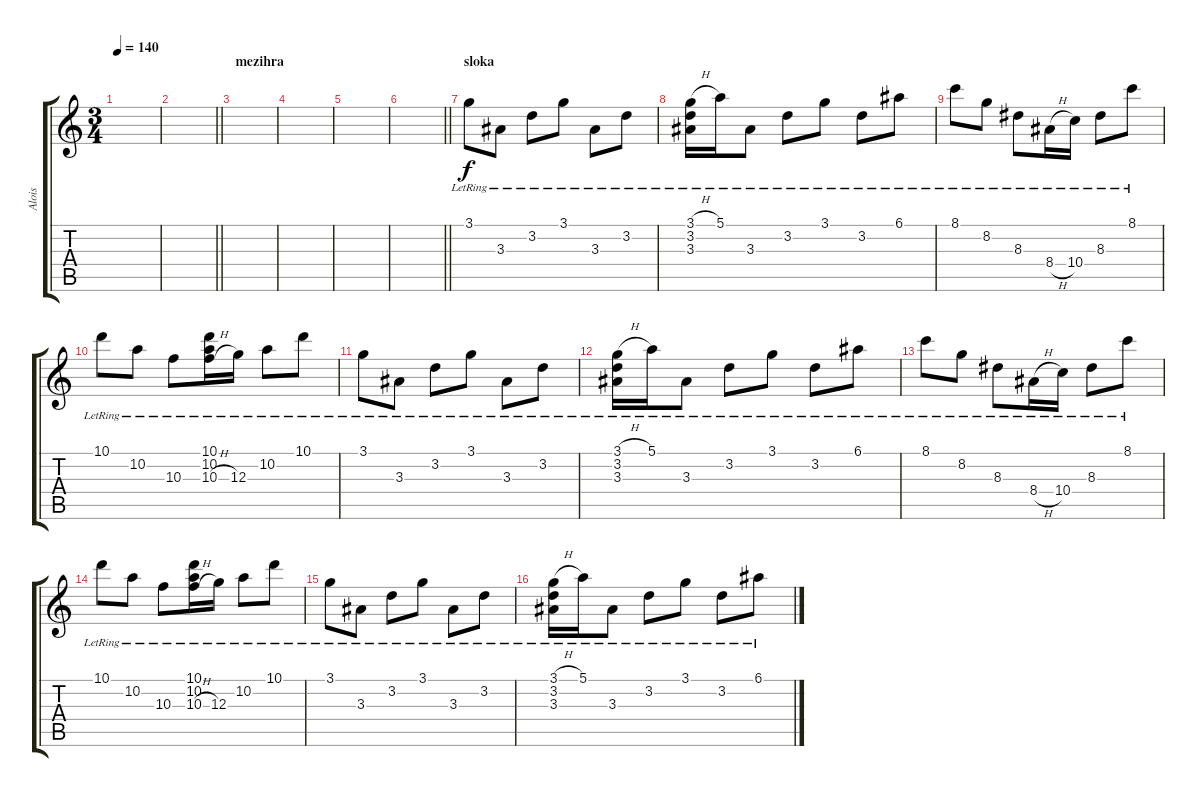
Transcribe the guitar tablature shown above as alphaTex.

\track ("Alois" "Alois") {instrument electricguitarclean}
\staff {score tabs}
\tuning (E4 B3 G3 D3 A2 E2) {hide}
\ts (3 4)
\tempo 140
\clef g2
\ks c
|
\barLineRight lightlight
|
\section ("" "mezihra")
|
|
|
\barLineRight lightlight
|
\section ("" "sloka")
3.1{lr}.8 3.3{lr}.8 3.2{lr}.8 3.1{lr}.8 3.3{lr}.8 3.2{lr}.8 |
(3.1{h lr} 3.2{lr} 3.3).16 5.1{lr}.16 3.3{lr}.8 3.2{lr}.8 3.1{lr}.8 3.2{lr}.8 6.1{lr}.8 |
8.1{lr}.8 8.2{lr}.8 8.3{lr}.8 8.4{h lr}.16 10.4{lr}.16 8.3{lr}.8 8.1{lr}.8 |
10.1{lr}.8 10.2{lr}.8 10.3{lr}.8 (10.1{lr} 10.2{lr} 10.3{h lr}).16 12.3{lr}.16 10.2{lr}.8 10.1{lr}.8 |
3.1{lr}.8 3.3{lr}.8 3.2{lr}.8 3.1{lr}.8 3.3{lr}.8 3.2{lr}.8 |
(3.1{h lr} 3.2{lr} 3.3).16 5.1{lr}.16 3.3{lr}.8 3.2{lr}.8 3.1{lr}.8 3.2{lr}.8 6.1{lr}.8 |
8.1{lr}.8 8.2{lr}.8 8.3{lr}.8 8.4{h lr}.16 10.4{lr}.16 8.3{lr}.8 8.1{lr}.8 |
10.1{lr}.8 10.2{lr}.8 10.3{lr}.8 (10.1{lr} 10.2{lr} 10.3{h lr}).16 12.3{lr}.16 10.2{lr}.8 10.1{lr}.8 |
3.1{lr}.8 3.3{lr}.8 3.2{lr}.8 3.1{lr}.8 3.3{lr}.8 3.2{lr}.8 |
(3.1{h lr} 3.2{lr} 3.3).16 5.1{lr}.16 3.3{lr}.8 3.2{lr}.8 3.1{lr}.8 3.2{lr}.8 6.1{lr}.8
